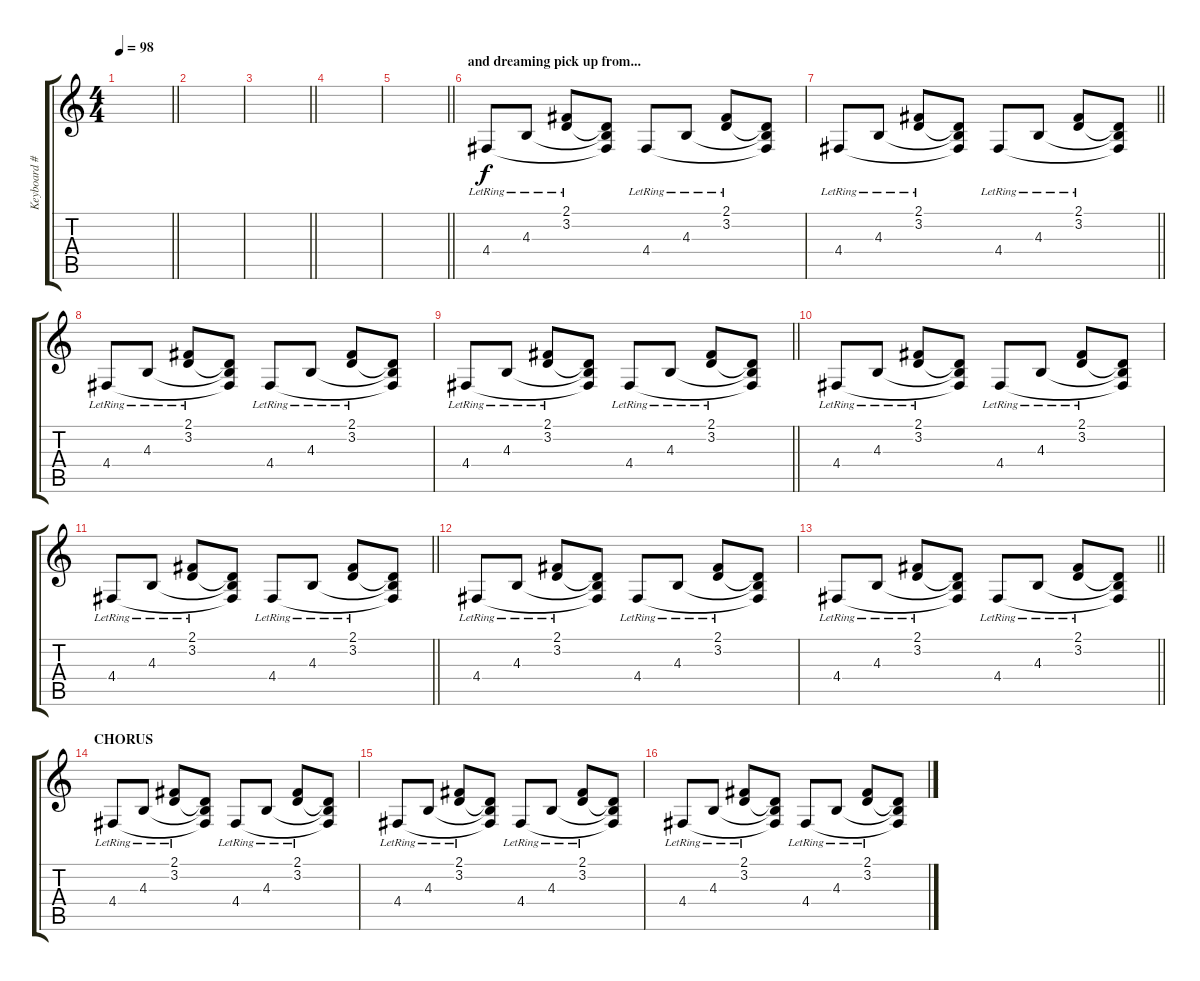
\track ("Keyboard #3" "Keyboard #") {instrument acousticgrandpiano}
\staff {score tabs}
\tuning (E4 B3 G3 D3 A2 E2) {hide}
\ts (4 4)
\tempo 98
\clef g2
\barLineRight lightlight
\ks c
|
|
\barLineRight lightlight
|
|
\barLineRight lightlight
|
\section ("" "and dreaming pick up from...")
4.4{lr}.8 4.3{lr}.8 (2.1{lr} 3.2{lr}).8 (3.2{t} 4.3{t} 4.4{t}).8 4.4{lr}.8 4.3{lr}.8 (2.1{lr} 3.2{lr}).8 (3.2{t} 4.3{t} 4.4{t}).8 |
\barLineRight lightlight
4.4{lr}.8 4.3{lr}.8 (2.1{lr} 3.2{lr}).8 (3.2{t} 4.3{t} 4.4{t}).8 4.4{lr}.8 4.3{lr}.8 (2.1{lr} 3.2{lr}).8 (3.2{t} 4.3{t} 4.4{t}).8 |
4.4{lr}.8 4.3{lr}.8 (2.1{lr} 3.2{lr}).8 (3.2{t} 4.3{t} 4.4{t}).8 4.4{lr}.8 4.3{lr}.8 (2.1{lr} 3.2{lr}).8 (3.2{t} 4.3{t} 4.4{t}).8 |
\barLineRight lightlight
4.4{lr}.8 4.3{lr}.8 (2.1{lr} 3.2{lr}).8 (3.2{t} 4.3{t} 4.4{t}).8 4.4{lr}.8 4.3{lr}.8 (2.1{lr} 3.2{lr}).8 (3.2{t} 4.3{t} 4.4{t}).8 |
4.4{lr}.8 4.3{lr}.8 (2.1{lr} 3.2{lr}).8 (3.2{t} 4.3{t} 4.4{t}).8 4.4{lr}.8 4.3{lr}.8 (2.1{lr} 3.2{lr}).8 (3.2{t} 4.3{t} 4.4{t}).8 |
\barLineRight lightlight
4.4{lr}.8 4.3{lr}.8 (2.1{lr} 3.2{lr}).8 (3.2{t} 4.3{t} 4.4{t}).8 4.4{lr}.8 4.3{lr}.8 (2.1{lr} 3.2{lr}).8 (3.2{t} 4.3{t} 4.4{t}).8 |
4.4{lr}.8 4.3{lr}.8 (2.1{lr} 3.2{lr}).8 (3.2{t} 4.3{t} 4.4{t}).8 4.4{lr}.8 4.3{lr}.8 (2.1{lr} 3.2{lr}).8 (3.2{t} 4.3{t} 4.4{t}).8 |
\barLineRight lightlight
4.4{lr}.8 4.3{lr}.8 (2.1{lr} 3.2{lr}).8 (3.2{t} 4.3{t} 4.4{t}).8 4.4{lr}.8 4.3{lr}.8 (2.1{lr} 3.2{lr}).8 (3.2{t} 4.3{t} 4.4{t}).8 |
\section ("" "CHORUS")
4.4{lr}.8 4.3{lr}.8 (2.1{lr} 3.2{lr}).8 (3.2{t} 4.3{t} 4.4{t}).8 4.4{lr}.8 4.3{lr}.8 (2.1{lr} 3.2{lr}).8 (3.2{t} 4.3{t} 4.4{t}).8 |
4.4{lr}.8 4.3{lr}.8 (2.1{lr} 3.2{lr}).8 (3.2{t} 4.3{t} 4.4{t}).8 4.4{lr}.8 4.3{lr}.8 (2.1{lr} 3.2{lr}).8 (3.2{t} 4.3{t} 4.4{t}).8 |
4.4{lr}.8 4.3{lr}.8 (2.1{lr} 3.2{lr}).8 (3.2{t} 4.3{t} 4.4{t}).8 4.4{lr}.8 4.3{lr}.8 (2.1{lr} 3.2{lr}).8 (3.2{t} 4.3{t} 4.4{t}).8
